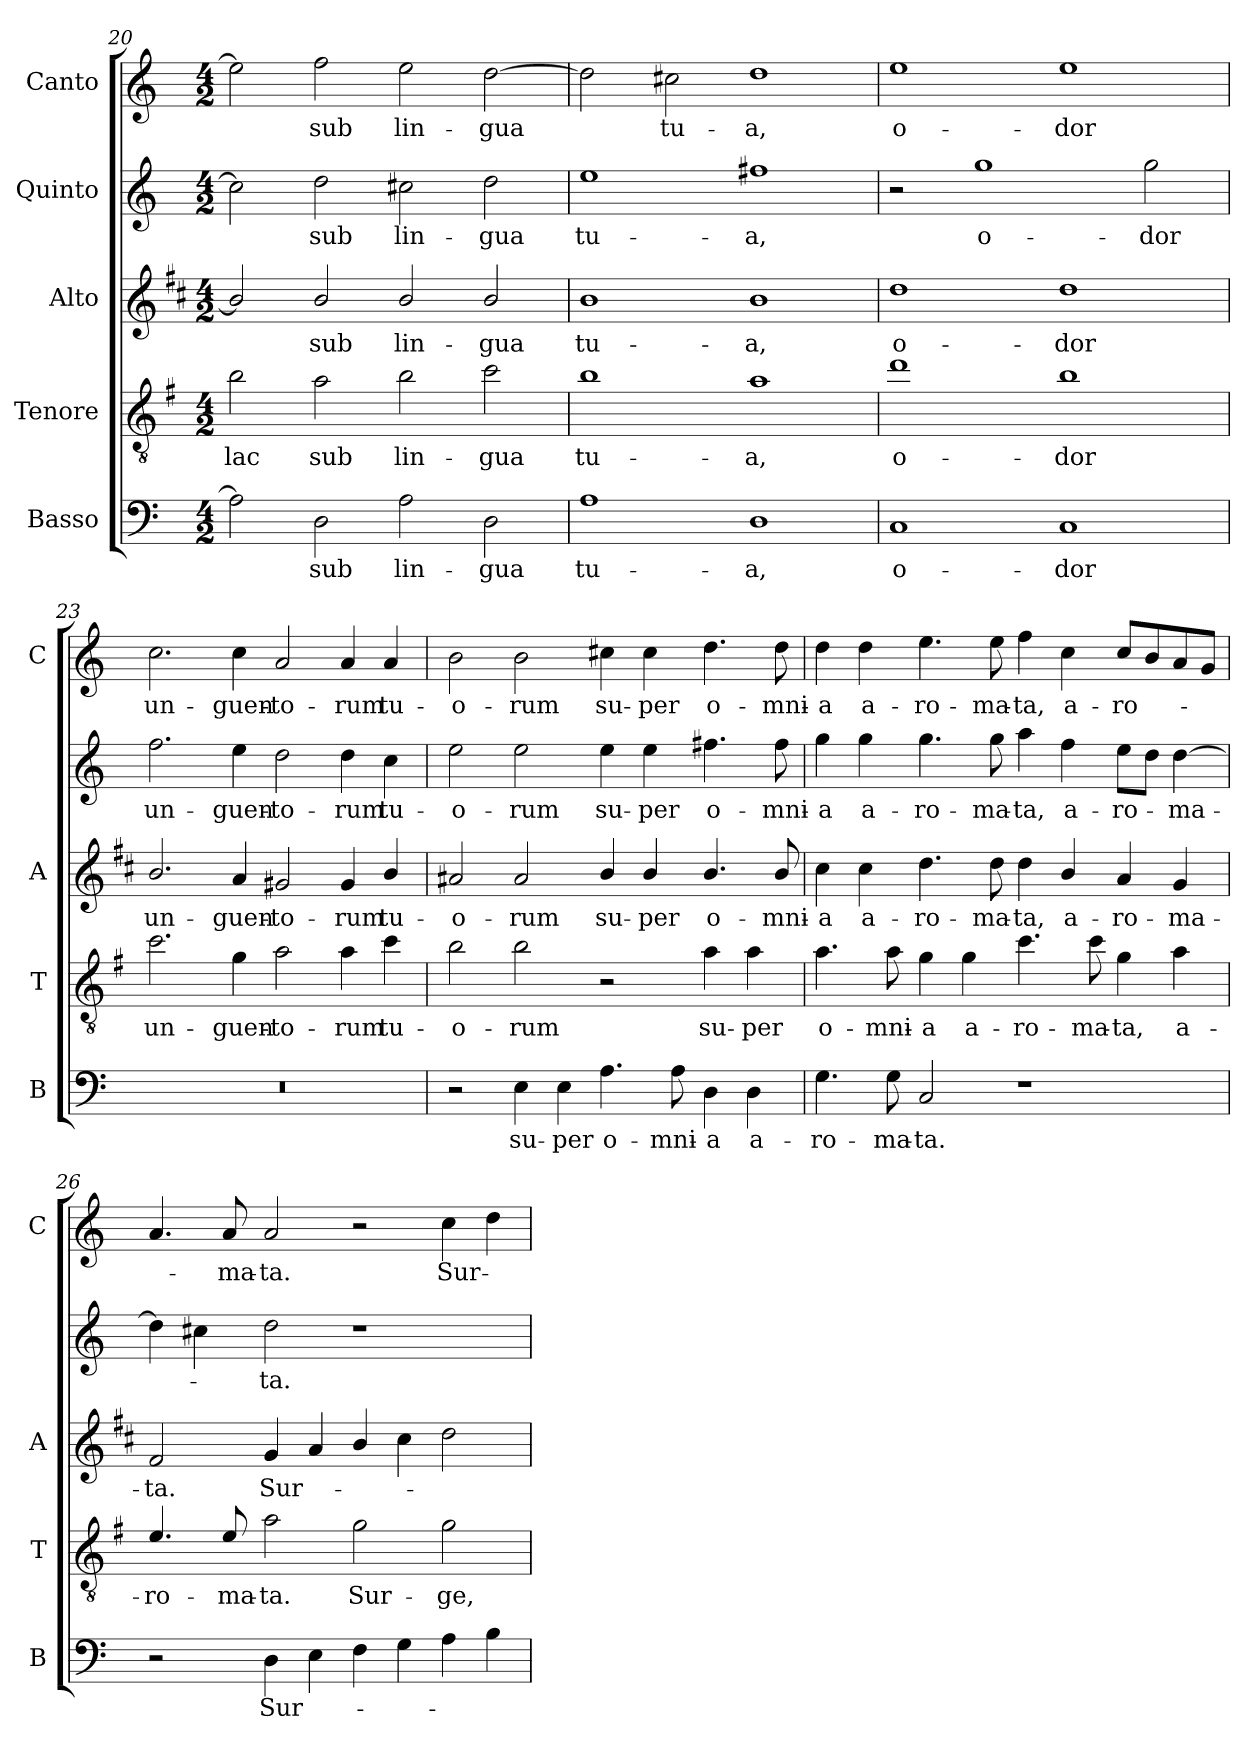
**kern	**text	**kern	**text	**kern	**text	**kern	**text	**kern	**text
*part5	*part5	*part4	*part4	*part3	*part3	*part2	*part2	*part1	*part1
*staff5	*staff5	*staff4	*staff4	*staff3	*staff3	*staff2	*staff2	*staff1	*staff1
*I"Basso	*	*I"Tenore	*	*I"Alto	*	*I"Quinto	*	*I"Canto	*
*I'B	*	*I'T	*	*I'A	*	*	*	*I'C	*
*clefF4	*	*clefGv2	*	*clefG2	*	*clefG2	*	*clefG2	*
*	*	*ITrd4c7	*	*ITrd1c2	*	*	*	*	*
*k[]	*	*k[]	*	*k[]	*	*k[]	*	*k[]	*
*C:	*	*C:	*	*C:	*	*C:	*	*C:	*
*M4/2	*	*M4/2	*	*M4/2	*	*M4/2	*	*M4/2	*
=20	=20	=20	=20	=20	=20	=20	=20	=20	=20
!	!	!	!LO:LY:b	!	!	!	!	!	!
2A\]	.	2e\	lac	2a/]	.	2cc#\]	.	2ee\]	.
!	!LO:LY:b	!	!LO:LY:b	!	!LO:LY:b	!	!LO:LY:b	!	!LO:LY:b
2D\	sub	2d\	sub	2a/	sub	2dd\	sub	2ff\	sub
!	!LO:LY:b	!	!LO:LY:b	!	!LO:LY:b	!	!LO:LY:b	!	!LO:LY:b
2A\	lin-	2e\	lin-	2a/	lin-	2cc#X\	lin-	2ee\	lin-
!	!LO:LY:b	!	!LO:LY:b	!	!LO:LY:b	!	!LO:LY:b	!	!LO:LY:b
2D\	-gua	2f\	-gua	2a/	-gua	2dd\	-gua	[2dd\	-gua
=21	=21	=21	=21	=21	=21	=21	=21	=21	=21
!	!LO:LY:b	!	!LO:LY:b	!	!LO:LY:b	!	!LO:LY:b	!	!
1A	tu-	1e	tu-	1a	tu-	1ee	tu-	2dd\]	.
!	!	!	!	!	!	!	!	!	!LO:LY:b
.	.	.	.	.	.	.	.	2cc#X\	tu-
!	!LO:LY:b	!	!LO:LY:b	!	!LO:LY:b	!	!LO:LY:b	!	!LO:LY:b
1D	-a,	1d	-a,	1a	-a,	1ff#X	-a,	1dd	-a,
!!LO:LB:g=z
=22	=22	=22	=22	=22	=22	=22	=22	=22	=22
!	!LO:LY:b	!	!LO:LY:b	!	!LO:LY:b	!	!	!	!LO:LY:b
1C	o-	1g	o-	1cc	o-	2r	.	1ee	o-
!	!	!	!	!	!	!	!LO:LY:b	!	!
.	.	.	.	.	.	1gg	o-	.	.
!	!LO:LY:b	!	!LO:LY:b	!	!LO:LY:b	!	!	!	!LO:LY:b
1C	-dor	1e	-dor	1cc	-dor	.	.	1ee	-dor
!	!	!	!	!	!	!	!LO:LY:b	!	!
.	.	.	.	.	.	2gg\	-dor	.	.
=23	=23	=23	=23	=23	=23	=23	=23	=23	=23
!	!	!	!LO:LY:b	!	!LO:LY:b	!	!LO:LY:b	!	!LO:LY:b
0r	.	2.f\	un-	2.a/	un-	2.ff\	un-	2.cc\	un-
!	!	!	!LO:LY:b	!	!LO:LY:b	!	!LO:LY:b	!	!LO:LY:b
.	.	4c\	-guen-	4g/	-guen-	4ee\	-guen-	4cc\	-guen-
!	!	!	!LO:LY:b	!	!LO:LY:b	!	!LO:LY:b	!	!LO:LY:b
.	.	2d\	-to-	2f#X/	-to-	2dd\	-to-	2a/	-to-
!	!	!	!LO:LY:b	!	!LO:LY:b	!	!LO:LY:b	!	!LO:LY:b
.	.	4d\	-rum	4f#/	-rum	4dd\	-rum	4a/	-rum
!	!	!	!LO:LY:b	!	!LO:LY:b	!	!LO:LY:b	!	!LO:LY:b
.	.	4f\	tu-	4a/	tu-	4cc\	tu-	4a/	tu-
=24	=24	=24	=24	=24	=24	=24	=24	=24	=24
!	!	!	!LO:LY:b	!	!LO:LY:b	!	!LO:LY:b	!	!LO:LY:b
2r	.	2e\	-o-	2g#X/	-o-	2ee\	-o-	2b\	-o-
!	!LO:LY:b	!	!LO:LY:b	!	!LO:LY:b	!	!LO:LY:b	!	!LO:LY:b
4E\	su-	2e\	-rum	2g#/	-rum	2ee\	-rum	2b\	-rum
!	!LO:LY:b	!	!	!	!	!	!	!	!
4E\	-per	.	.	.	.	.	.	.	.
!	!LO:LY:b	!	!	!	!LO:LY:b	!	!LO:LY:b	!	!LO:LY:b
4.A\	o-	2r	.	4a/	su-	4ee\	su-	4cc#X\	su-
!	!	!	!	!	!LO:LY:b	!	!LO:LY:b	!	!LO:LY:b
.	.	.	.	4a/	-per	4ee\	-per	4cc#\	-per
!	!LO:LY:b	!	!	!	!	!	!	!	!
8A\	-mni-	.	.	.	.	.	.	.	.
!	!LO:LY:b	!	!LO:LY:b	!	!LO:LY:b	!	!LO:LY:b	!	!LO:LY:b
4D\	-a	4d\	su-	4.a/	o-	4.ff#X\	o-	4.dd\	o-
!	!LO:LY:b	!	!LO:LY:b	!	!	!	!	!	!
4D\	a-	4d\	-per	.	.	.	.	.	.
!	!	!	!	!	!LO:LY:b	!	!LO:LY:b	!	!LO:LY:b
.	.	.	.	8a/	-mni-	8ff#\	-mni-	8dd\	-mni-
=25	=25	=25	=25	=25	=25	=25	=25	=25	=25
!	!LO:LY:b	!	!LO:LY:b	!	!LO:LY:b	!	!LO:LY:b	!	!LO:LY:b
4.G\	-ro-	4.d\	o-	4b\	-a	4gg\	-a	4dd\	-a
!	!	!	!	!	!LO:LY:b	!	!LO:LY:b	!	!LO:LY:b
.	.	.	.	4b\	a-	4gg\	a-	4dd\	a-
!	!LO:LY:b	!	!LO:LY:b	!	!	!	!	!	!
8G\	-ma-	8d\	-mni-	.	.	.	.	.	.
!	!LO:LY:b	!	!LO:LY:b	!	!LO:LY:b	!	!LO:LY:b	!	!LO:LY:b
2C/	-ta.	4c\	-a	4.cc\	-ro-	4.gg\	-ro-	4.ee\	-ro-
!	!	!	!LO:LY:b	!	!	!	!	!	!
.	.	4c\	a-	.	.	.	.	.	.
!	!	!	!	!	!LO:LY:b	!	!LO:LY:b	!	!LO:LY:b
.	.	.	.	8cc\	-ma-	8gg\	-ma-	8ee\	-ma-
!	!	!	!LO:LY:b	!	!LO:LY:b	!	!LO:LY:b	!	!LO:LY:b
1r	.	4.f\	-ro-	4cc\	-ta,	4aa\	-ta,	4ff\	-ta,
!	!	!	!	!	!LO:LY:b	!	!LO:LY:b	!	!LO:LY:b
.	.	.	.	4a/	a-	4ff\	a-	4cc\	a-
!	!	!	!LO:LY:b	!	!	!	!	!	!
.	.	8f\	-ma-	.	.	.	.	.	.
!	!	!	!LO:LY:b	!	!LO:LY:b	!	!LO:LY:b	!	!LO:LY:b
.	.	4c\	-ta,	4g/	-ro-	8ee\L	-ro-	8cc/L	-ro-
.	.	.	.	.	.	8dd\J	.	8b/	.
!	!	!	!LO:LY:b	!	!LO:LY:b	!	!LO:LY:b	!	!
.	.	4d\	a-	4f/	-ma-	[4dd\	-ma-	8a/	.
.	.	.	.	.	.	.	.	8g/J	.
!!LO:PB:g=z
=26	=26	=26	=26	=26	=26	=26	=26	=26	=26
!	!	!	!LO:LY:b	!	!LO:LY:b	!	!	!	!
2r	.	4.A/	-ro-	2e/	-ta.	4dd\]	.	4.a/	.
.	.	.	.	.	.	4cc#X\	.	.	.
!	!	!	!LO:LY:b	!	!	!	!	!	!LO:LY:b
.	.	8A/	-ma-	.	.	.	.	8a/	-ma-
!	!LO:LY:b	!	!LO:LY:b	!	!LO:LY:b	!	!LO:LY:b	!	!LO:LY:b
4D\	Sur-	2d\	-ta.	4f/	Sur-	2dd\	-ta.	2a/	-ta.
4E\	.	.	.	4g/	.	.	.	.	.
!	!	!	!LO:LY:b	!	!	!	!	!	!
4F\	.	2c\	Sur-	4a/	.	1r	.	2r	.
4G\	.	.	.	4b\	.	.	.	.	.
!	!	!	!LO:LY:b	!	!	!	!	!	!LO:LY:b
4A\	.	2c\	-ge,	2cc\	.	.	.	4cc\	Sur-
4B\	.	.	.	.	.	.	.	4dd\	.
=	=	=	=	=	=	=	=	=	=
*-	*-	*-	*-	*-	*-	*-	*-	*-	*-
